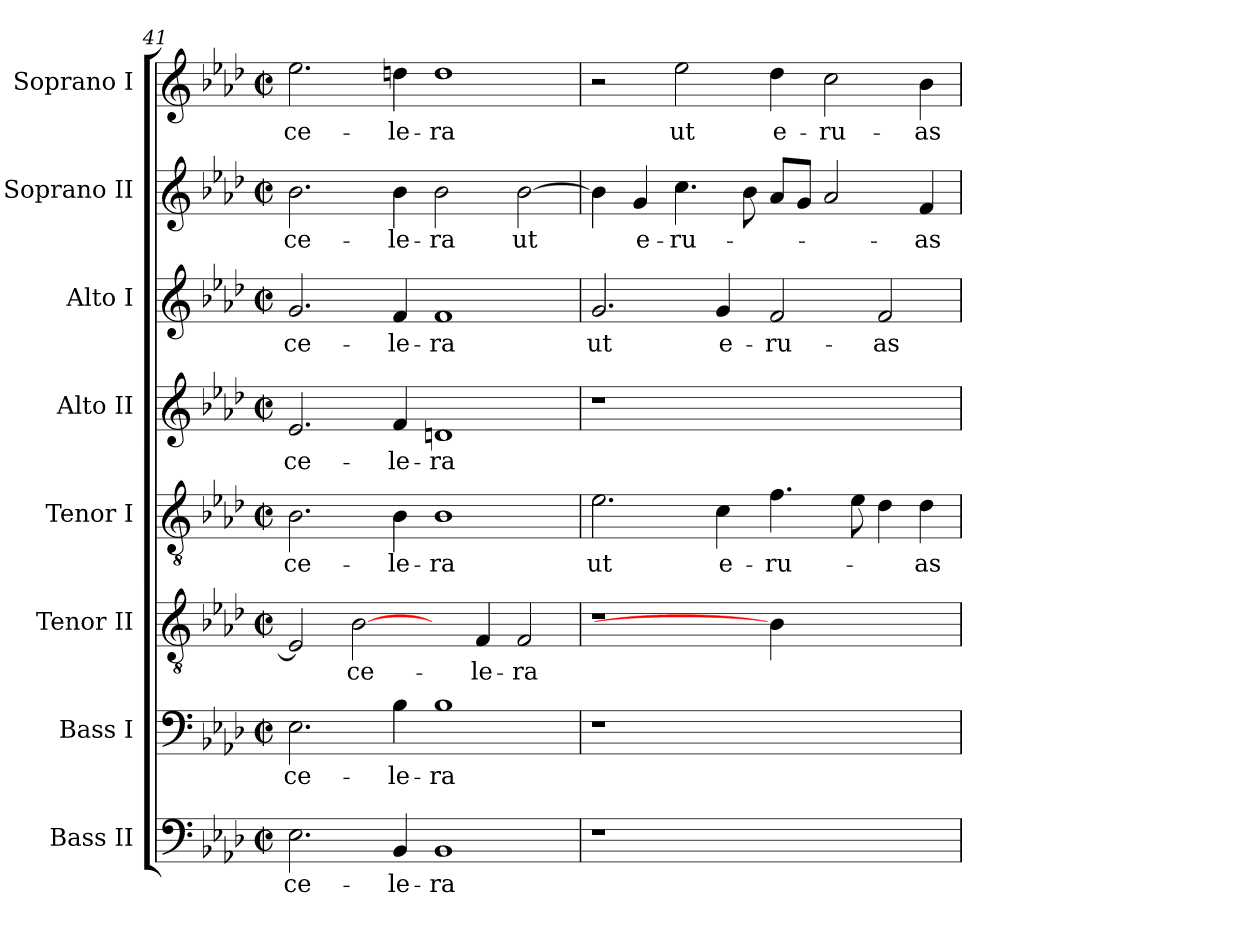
**kern	**text	**kern	**text	**kern	**text	**kern	**text	**kern	**text	**kern	**text	**kern	**text	**kern	**text
*part8	*part8	*part7	*part7	*part6	*part6	*part5	*part5	*part4	*part4	*part3	*part3	*part2	*part2	*part1	*part1
*staff8	*staff8	*staff7	*staff7	*staff6	*staff6	*staff5	*staff5	*staff4	*staff4	*staff3	*staff3	*staff2	*staff2	*staff1	*staff1
*I"Bass II	*	*I"Bass I	*	*I"Tenor II	*	*I"Tenor I	*	*I"Alto II	*	*I"Alto I	*	*I"Soprano II	*	*I"Soprano I	*
*I'B.	*	*	*	*	*	*I'T.	*	*	*	*I'A.	*	*	*	*	*
*clefF4	*	*clefF4	*	*clefGv2	*	*clefGv2	*	*clefG2	*	*clefG2	*	*clefG2	*	*clefG2	*
*	*	*	*	*ITrd7c12	*	*ITrd7c12	*	*ITrd7c12	*	*ITrd7c12	*	*	*	*	*
*k[b-e-a-d-]	*	*k[b-e-a-d-]	*	*k[b-e-a-d-]	*	*k[b-e-a-d-]	*	*k[b-e-a-d-]	*	*k[b-e-a-d-]	*	*k[b-e-a-d-]	*	*k[b-e-a-d-]	*
*A-:	*	*A-:	*	*A-:	*	*A-:	*	*A-:	*	*A-:	*	*A-:	*	*A-:	*
*M2/2	*	*M2/2	*	*M2/2	*	*M2/2	*	*M2/2	*	*M2/2	*	*M2/2	*	*M2/2	*
*met(c|)	*	*met(c|)	*	*met(c|)	*	*met(c|)	*	*met(c|)	*	*met(c|)	*	*met(c|)	*	*met(c|)	*
=41	=41	=41	=41	=41	=41	=41	=41	=41	=41	=41	=41	=41	=41	=41	=41
!	!LO:LY:b:color=#000000	!	!	!	!	!	!	!	!	!	!	!	!	!	!
!	!	!	!LO:LY:b:color=#000000	!	!	!	!	!	!	!	!	!	!	!	!
!	!	!	!	!	!	!	!LO:LY:b:color=#000000	!	!	!	!	!	!	!	!
!	!	!	!	!	!	!	!	!	!LO:LY:b:color=#000000	!	!	!	!	!	!
!	!	!	!	!	!	!	!	!	!	!	!LO:LY:b:color=#000000	!	!	!	!
!	!	!	!	!	!	!	!	!	!	!	!	!	!LO:LY:b:color=#000000	!	!
!	!	!	!	!	!	!	!	!	!	!	!	!	!	!	!LO:LY:b:color=#000000
2.E-i\	-ce-	2.E-i\	-ce-	2EE-i/]	.	2.BB-i\	-ce-	2.E-i/	-ce-	2.Gi/	-ce-	2.b-i\	-ce-	2.ee-i\	-ce-
!	!	!	!	!	!LO:LY:b:color=#000000	!	!	!	!	!	!	!	!	!	!
.	.	.	.	[2BB-i\	-ce-	.	.	.	.	.	.	.	.	.	.
!	!LO:LY:b:color=#000000	!	!	!	!	!	!	!	!	!	!	!	!	!	!
!	!	!	!LO:LY:b:color=#000000	!	!	!	!	!	!	!	!	!	!	!	!
!	!	!	!	!	!	!	!LO:LY:b:color=#000000	!	!	!	!	!	!	!	!
!	!	!	!	!	!	!	!	!	!LO:LY:b:color=#000000	!	!	!	!	!	!
!	!	!	!	!	!	!	!	!	!	!	!LO:LY:b:color=#000000	!	!	!	!
!	!	!	!	!	!	!	!	!	!	!	!	!	!LO:LY:b:color=#000000	!	!
!	!	!	!	!	!	!	!	!	!	!	!	!	!	!	!LO:LY:b:color=#000000
4BB-i/	-le-	4B-i\	-le-	.	.	4BB-i\	-le-	4Fi/	-le-	4Fi/	-le-	4b-i\	-le-	4ddni\	-le-
!	!LO:LY:b:color=#000000	!	!	!	!	!	!	!	!	!	!	!	!	!	!
!	!	!	!LO:LY:b:color=#000000	!	!	!	!	!	!	!	!	!	!	!	!
!	!	!	!	!	!	!	!LO:LY:b:color=#000000	!	!	!	!	!	!	!	!
!	!	!	!	!	!	!	!	!	!LO:LY:b:color=#000000	!	!	!	!	!	!
!	!	!	!	!	!	!	!	!	!	!	!LO:LY:b:color=#000000	!	!	!	!
!	!	!	!	!	!	!	!	!	!	!	!	!	!LO:LY:b:color=#000000	!	!
!	!	!	!	!	!	!	!	!	!	!	!	!	!	!	!LO:LY:b:color=#000000
1BB-i	-ra	1B-i	-ra	4ryy	.	1BB-i	-ra	1Dni	-ra	1Fi	-ra	2b-i\	-ra	1ddi	-ra
!	!	!	!	!	!LO:LY:b:color=#000000	!	!	!	!	!	!	!	!	!	!
.	.	.	.	4FFi/	-le-	.	.	.	.	.	.	.	.	.	.
!	!	!	!	!	!LO:LY:b:color=#000000	!	!	!	!	!	!	!	!	!	!
!	!	!	!	!	!	!	!	!	!	!	!	!	!LO:LY:b:color=#000000	!	!
.	.	.	.	2FFi/	-ra	.	.	.	.	.	.	[>2b-i\	ut	.	.
!!LO:LB:g=z
=42	=42	=42	=42	=42	=42	=42	=42	=42	=42	=42	=42	=42	=42	=42	=42
!LO:N:vis=1	!	!LO:N:vis=1	!	!LO:N:vis=1	!	!	!	!	!	!	!	!	!	!	!
!	!	!	!	!	!	!	!LO:LY:b:color=#000000	!LO:N:vis=1	!	!	!	!	!	!	!
!	!	!	!	!	!	!	!	!	!	!	!LO:LY:b:color=#000000	!	!	!	!
1r	.	1r	.	1r	.	2.E-i\	ut	1r	.	2.Gi/	ut	4b-i\]	.	2r	.
!	!	!	!	!	!	!	!	!	!	!	!	!	!LO:LY:b:color=#000000	!	!
.	.	.	.	.	.	.	.	.	.	.	.	4gi/	e-	.	.
!	!	!	!	!	!	!	!	!	!	!	!	!	!LO:LY:b:color=#000000	!	!
!	!	!	!	!	!	!	!	!	!	!	!	!	!	!	!LO:LY:b:color=#000000
.	.	.	.	.	.	.	.	.	.	.	.	4.cci\	-ru-	2ee-i\	ut
!	!	!	!	!	!	!	!LO:LY:b:color=#000000	!	!	!	!	!	!	!	!
!	!	!	!	!	!	!	!	!	!	!	!LO:LY:b:color=#000000	!	!	!	!
.	.	.	.	.	.	4Ci\	e-	.	.	4Gi/	e-	.	.	.	.
.	.	.	.	.	.	.	.	.	.	.	.	8b-i\	.	.	.
!	!	!	!	!	!	!	!LO:LY:b:color=#000000	!	!	!	!	!	!	!	!
!	!	!	!	!	!	!	!	!	!	!	!LO:LY:b:color=#000000	!	!	!	!
!	!	!	!	!	!	!	!	!	!	!	!	!	!	!	!LO:LY:b:color=#000000
1ryy	.	1ryy	.	4BB-i\]	.	4.Fi\	-ru-	1ryy	.	2Fi/	-ru-	8a-i/L	.	4dd-i\	e-
.	.	.	.	.	.	.	.	.	.	.	.	8gi/J	.	.	.
!	!	!	!	!	!	!	!	!	!	!	!	!	!	!	!LO:LY:b:color=#000000
.	.	.	.	2.ryy	.	.	.	.	.	.	.	2a-i/	.	2cci\	-ru-
.	.	.	.	.	.	8E-i\	.	.	.	.	.	.	.	.	.
!	!	!	!	!	!	!	!	!	!	!	!LO:LY:b:color=#000000	!	!	!	!
.	.	.	.	.	.	4D-i\	.	.	.	2Fi/	-as	.	.	.	.
!	!	!	!	!	!	!	!LO:LY:b:color=#000000	!	!	!	!	!	!	!	!
!	!	!	!	!	!	!	!	!	!	!	!	!	!LO:LY:b:color=#000000	!	!
!	!	!	!	!	!	!	!	!	!	!	!	!	!	!	!LO:LY:b:color=#000000
.	.	.	.	.	.	4D-i\	-as	.	.	.	.	4fi/	-as	4b-i\	-as
=	=	=	=	=	=	=	=	=	=	=	=	=	=	=	=
*-	*-	*-	*-	*-	*-	*-	*-	*-	*-	*-	*-	*-	*-	*-	*-
